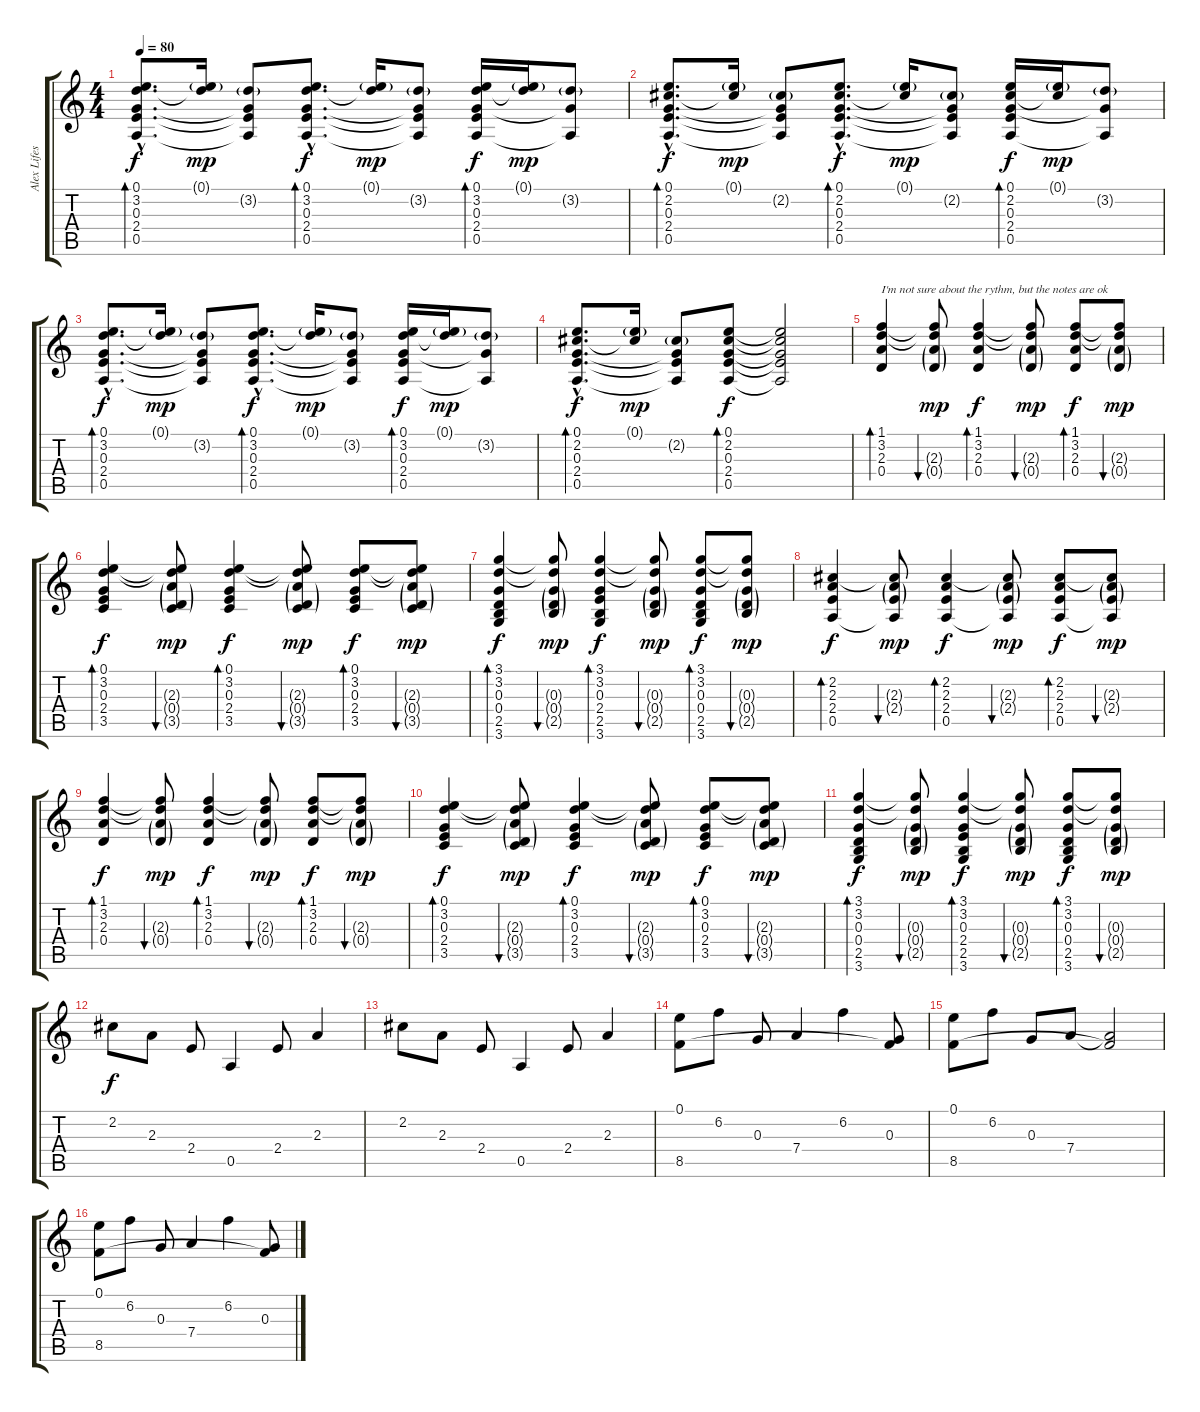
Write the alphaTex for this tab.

\track ("Alex Lifeson" "Alex Lifes") {instrument electricguitarclean}
\staff {score tabs}
\tuning (E4 B3 G3 D3 A2 E2) {hide}
\ts (4 4)
\tempo 80
\clef g2
\ks c
(0.1{hac} 3.2{hac} 0.3{hac} 2.4{hac} 0.5{hac}).8{d bd 120 dy f} (0.1{g} 3.2{t}).16{dy mp} (3.2{g} 0.3{t} 2.4{t} 0.5{t}).8 (0.1{hac} 3.2{hac} 0.3{hac} 2.4{hac} 0.5{hac}).8{d bd 60 dy f} (0.1{g} 3.2{t}).16{dy mp} (3.2{g} 0.3{t} 2.4{t} 0.5{t}).8 (0.1 3.2 0.3 2.4 0.5).16{bd 60 dy f} (0.1{g} 3.2{t}).16{dy mp} (3.2{g} 0.3{t} 0.5{t}).8 |
(0.1{hac} 2.2{hac} 0.3{hac} 2.4{hac} 0.5{hac}).8{d bd 120 dy f} (0.1{g} 2.2{t}).16{dy mp} (2.2{g} 0.3{t} 2.4{t} 0.5{t}).8 (0.1{hac} 2.2{hac} 0.3{hac} 2.4{hac} 0.5{hac}).8{d bd 60 dy f} (0.1{g} 2.2{t}).16{dy mp} (2.2{g} 0.3{t} 2.4{t} 0.5{t}).8 (0.1 2.2 0.3 2.4 0.5).16{bd 60 dy f} (0.1{g} 2.2{t}).16{dy mp} (3.2{g} 0.3{t} 0.5{t}).8 |
(0.1{hac} 3.2{hac} 0.3{hac} 2.4{hac} 0.5{hac}).8{d bd 120 dy f} (0.1{g} 3.2{t}).16{dy mp} (3.2{g} 0.3{t} 2.4{t} 0.5{t}).8 (0.1{hac} 3.2{hac} 0.3{hac} 2.4{hac} 0.5{hac}).8{d bd 60 dy f} (0.1{g} 3.2{t}).16{dy mp} (3.2{g} 0.3{t} 2.4{t} 0.5{t}).8 (0.1 3.2 0.3 2.4 0.5).16{bd 60 dy f} (0.1{g} 3.2{t}).16{dy mp} (3.2{g} 0.3{t} 0.5{t}).8 |
(0.1{hac} 2.2{hac} 0.3{hac} 2.4{hac} 0.5{hac}).8{d bd 120 dy f} (0.1{g} 2.2{t}).16{dy mp} (2.2{g} 0.3{t} 2.4{t} 0.5{t}).8 (0.1 2.2 0.3 2.4 0.5).8{bd 240 dy f} (0.1{t} 2.2{t} 0.3{t} 2.4{t} 0.5{t}).2 |
(1.1 3.2 2.3 0.4).4{bd 60 txt "I'm not sure about the rythm, but the notes are ok"} (1.1{t} 3.2{t} 2.3{g} 0.4{g}).8{bu 60 dy mp} (1.1 3.2 2.3 0.4).4{bd 60 dy f} (1.1{t} 3.2{t} 2.3{g} 0.4{g}).8{bu 60 dy mp} (1.1 3.2 2.3 0.4).8{bd 60 dy f} (1.1{t} 3.2{t} 2.3{g} 0.4{g}).8{bu 60 dy mp} |
(0.1 3.2 0.3 2.4 3.5).4{bd 60 dy f} (0.1{t} 3.2{t} 2.3{g} 0.4{g} 3.5{g}).8{bu 60 dy mp} (0.1 3.2 0.3 2.4 3.5).4{bd 60 dy f} (0.1{t} 3.2{t} 2.3{g} 0.4{g} 3.5{g}).8{bu 60 dy mp} (0.1 3.2 0.3 2.4 3.5).8{bd 60 dy f} (0.1{t} 3.2{t} 2.3{g} 0.4{g} 3.5{g}).8{bu 60 dy mp} |
(3.1 3.2 0.3 0.4 2.5 3.6).4{bd 60 dy f} (3.1{t} 3.2{t} 0.3{g} 0.4{g} 2.5{g}).8{bu 60 dy mp} (3.1 3.2 0.3 2.4 2.5 3.6).4{bd 60 dy f} (3.1{t} 3.2{t} 0.3{g} 0.4{g} 2.5{g}).8{bu 60 dy mp} (3.1 3.2 0.3 0.4 2.5 3.6).8{bd 60 dy f} (3.1{t} 3.2{t} 0.3{g} 0.4{g} 2.5{g}).8{bu 60 dy mp} |
(2.2 2.3 2.4 0.5).4{bd 60 dy f} (2.2{t} 2.3{g} 2.4{g} 0.5{t}).8{bu 60 dy mp} (2.2 2.3 2.4 0.5).4{bd 60 dy f} (2.2{t} 2.3{g} 2.4{g} 0.5{t}).8{bu 60 dy mp} (2.2 2.3 2.4 0.5).8{bd 60 dy f} (2.2{t} 2.3{g} 2.4{g} 0.5{t}).8{bu 60 dy mp} |
(1.1 3.2 2.3 0.4).4{bd 60 dy f} (1.1{t} 3.2{t} 2.3{g} 0.4{g}).8{bu 60 dy mp} (1.1 3.2 2.3 0.4).4{bd 60 dy f} (1.1{t} 3.2{t} 2.3{g} 0.4{g}).8{bu 60 dy mp} (1.1 3.2 2.3 0.4).8{bd 60 dy f} (1.1{t} 3.2{t} 2.3{g} 0.4{g}).8{bu 60 dy mp} |
(0.1 3.2 0.3 2.4 3.5).4{bd 60 dy f} (0.1{t} 3.2{t} 2.3{g} 0.4{g} 3.5{g}).8{bu 60 dy mp} (0.1 3.2 0.3 2.4 3.5).4{bd 60 dy f} (0.1{t} 3.2{t} 2.3{g} 0.4{g} 3.5{g}).8{bu 60 dy mp} (0.1 3.2 0.3 2.4 3.5).8{bd 60 dy f} (0.1{t} 3.2{t} 2.3{g} 0.4{g} 3.5{g}).8{bu 60 dy mp} |
(3.1 3.2 0.3 0.4 2.5 3.6).4{bd 60 dy f} (3.1{t} 3.2{t} 0.3{g} 0.4{g} 2.5{g}).8{bu 60 dy mp} (3.1 3.2 0.3 2.4 2.5 3.6).4{bd 60 dy f} (3.1{t} 3.2{t} 0.3{g} 0.4{g} 2.5{g}).8{bu 60 dy mp} (3.1 3.2 0.3 0.4 2.5 3.6).8{bd 60 dy f} (3.1{t} 3.2{t} 0.3{g} 0.4{g} 2.5{g}).8{bu 60 dy mp} |
2.2.8{dy f} 2.3.8 2.4.8 0.5.4 2.4.8 2.3.4 |
2.2.8 2.3.8 2.4.8 0.5.4 2.4.8 2.3.4 |
(0.1 8.5).8 6.2.8 0.3.8 7.4.4 6.2.4 (0.3 8.5{t}).8 |
(0.1 8.5).8 6.2.8 0.3.8 7.4.8 (7.4{t} 8.5{t}).2 |
(0.1 8.5).8 6.2.8 0.3.8 7.4.4 6.2.4 (0.3 8.5{t}).8
